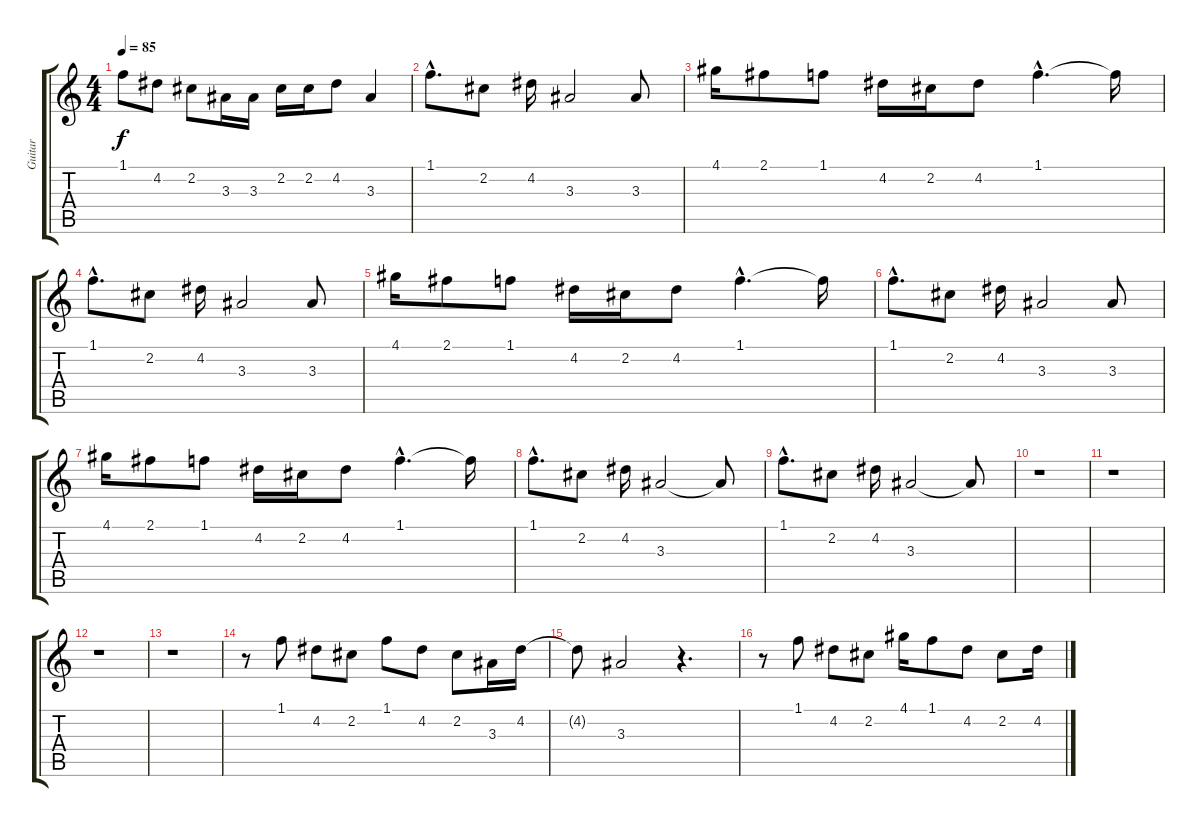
\track ("Guitar" "Guitar") {instrument overdrivenguitar}
\staff {score tabs}
\tuning (E4 B3 G3 D3 A2 E2) {hide}
\ts (4 4)
\tempo 85
\clef g2
\ks c
1.1.8{dy f} 4.2.8 2.2.8 3.3.16 3.3.16 2.2.16 2.2.16 4.2.8 3.3.4 |
1.1{hac}.8{d} 2.2.8 4.2.16 3.3.2 3.3.8 |
4.1.16 2.1.8 1.1.8 4.2.16 2.2.16 4.2.8 1.1{hac}.4{d} 1.1{t}.16 |
1.1{hac}.8{d} 2.2.8 4.2.16 3.3.2 3.3.8 |
4.1.16 2.1.8 1.1.8 4.2.16 2.2.16 4.2.8 1.1{hac}.4{d} 1.1{t}.16 |
1.1{hac}.8{d} 2.2.8 4.2.16 3.3.2 3.3.8 |
4.1.16 2.1.8 1.1.8 4.2.16 2.2.16 4.2.8 1.1{hac}.4{d} 1.1{t}.16 |
1.1{hac}.8{d} 2.2.8 4.2.16 3.3.2 3.3{t}.8 |
1.1{hac}.8{d} 2.2.8 4.2.16 3.3.2 3.3{t}.8 |
r.1 |
r.1 |
r.1 |
r.1 |
r.8 1.1.8 4.2.8 2.2.8 1.1.8 4.2.8 2.2.8 3.3.16 4.2.16 |
4.2{t}.8 3.3.2 r.4{d} |
r.8 1.1.8 4.2.8 2.2.8 4.1.16 1.1.8 4.2.8 2.2.8 4.2.16
